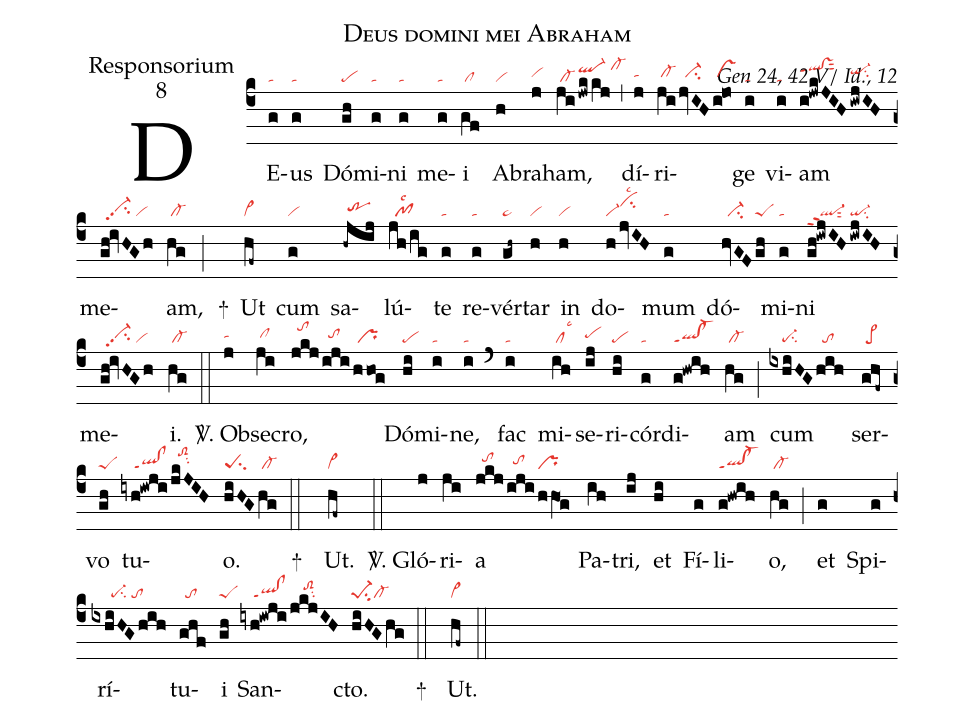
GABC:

name:Deus domini mei Abraham;
office-part:Responsorium;
mode:8;
commentary:Gen 24, 42 V/ Id., 12;
nabc-lines:1;
%%
(c4)DE(g|ta)us(g|ta) Dó(gh|pe)mi(g|ta)ni(g|ta) me(g|ta)i(gf|/cl) A(h|vi)bra(j|vihh)ham,(ji|/cl-|!jwkkj|ql-hj/cl-hk) (,) dí(j|tahh)ri(ji|/cl-hh|/jvIH|//ci-hh|i!jo|/vshh)ge(i|ta) vi(i|ta)am(i!jwkJIH|qlhj!vshjppt1sut2|/iwjIH|qi-hisu2) me(gh!ivHGh|//vi-hhpp2su2/vi)am,(hg|/cl-) (;)
+() Ut(hf~|cl~) cum(g|vi) sa(-hjij|/trhh)lú(jh/ig|//pf1lsc2)te(g|ta) re(g|ta)vér(gh~|pe~)tar(h|vi) in(h|vi) do(h/jvIH|vi-cihjlsc2)mum(g|ta) dó(hvGF|//ci-|gh|peS)mi(g|ta)ni(gh!iwjIH|ql-ppt2sut2|/iwjIH|qi-su2) me(gh!ivHGh|//vi-hhpp2su2/vi)i.(hg|/cl-) (::)

<sp>V/</sp>. Ob(j|tahh)se(ji|/clhh)cro,(jkj|//tohk|/iji|//tohh|/hhog|/pr) Dó(hi|pe)mi(i|ta)ne,(i|ta) (`) fac(i|ta) mi(ih|/cllsc3)se(ij|pehh)ri(hi|pe)cór(g|ta)di(g!hwih|ql!cl-ppt1)am(hg|/cl-) (;) cum(ixhiHG|////pe-su2|hih|//to) ser(ghf~|/pe>)vo(gh|peS) tu(iyh!iwji|////ql!clppt1|/jkJIH|//toS2hksu2)o.(hiHG|peSsu2|hg|/cl-) (::)
+() Ut.(hf~|cl~) (::)

<sp>V/</sp>. Gló(j)ri(ji)a(jkj|//tohi|/iji|//tohh|/hhO1g|pr) Pa(ih)tri,(ij)
et(hi) Fí(g)li(g!hwih|ql!cl-ppt1)o,(hg|/cl-) (;)
et(g) Spi(g)rí(ixhiHGhih|//////pe-su2/to)tu(ghf|//to)i(gh|peS)
San(iyh!iwji|////ql!clppt1|/jkjIH|////toS2hisu2)cto.(hiHGhg|pe-1su2cl-) (::)
+() Ut.(hf~|cl~) (::)
